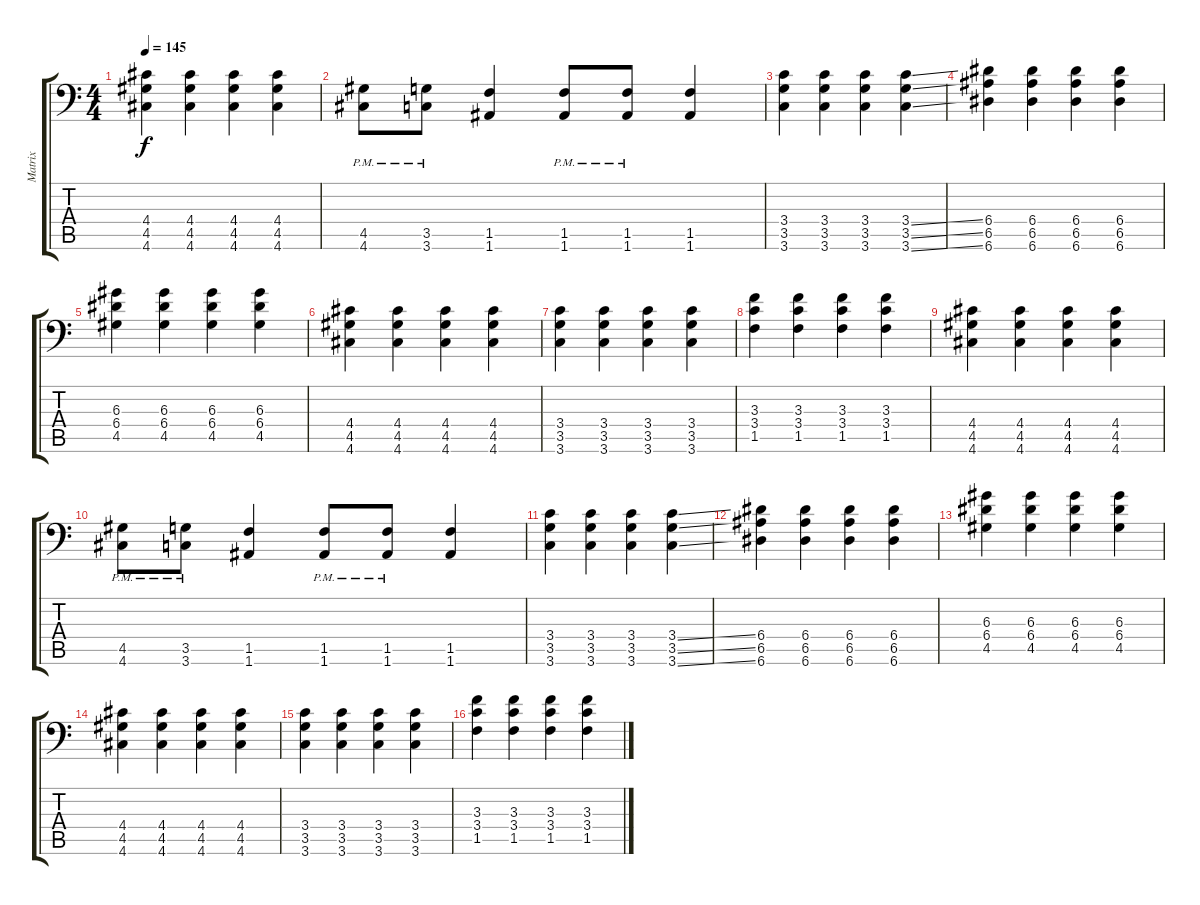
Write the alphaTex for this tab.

\track ("Matrix" "Matrix") {instrument distortionguitar}
\staff {score tabs}
\tuning (B3 Gb3 D3 A2 E2 A1) {hide}
\ts (4 4)
\tempo 145
\clef f4
\ks c
(4.4 4.5 4.6).4{dy f} (4.4 4.5 4.6).4 (4.4 4.5 4.6).4 (4.4 4.5 4.6).4 |
(4.5{pm} 4.6{pm}).8 (3.5{pm} 3.6{pm}).8 (1.5 1.6).4 (1.5{pm} 1.6{pm}).8 (1.5{pm} 1.6{pm}).8 (1.5 1.6).4 |
(3.4 3.5 3.6).4{balance 8} (3.4 3.5 3.6).4 (3.4 3.5 3.6).4 (3.4{ss} 3.5{ss} 3.6{ss}).4 |
(6.4 6.5 6.6).4 (6.4 6.5 6.6).4 (6.4 6.5 6.6).4 (6.4 6.5 6.6).4 |
(6.3 6.4 4.5).4 (6.3 6.4 4.5).4 (6.3 6.4 4.5).4 (6.3 6.4 4.5).4 |
(4.4 4.5 4.6).4 (4.4 4.5 4.6).4 (4.4 4.5 4.6).4 (4.4 4.5 4.6).4 |
(3.4 3.5 3.6).4{balance 8} (3.4 3.5 3.6).4 (3.4 3.5 3.6).4 (3.4 3.5 3.6).4 |
(3.3 3.4 1.5).4 (3.3 3.4 1.5).4 (3.3 3.4 1.5).4 (3.3 3.4 1.5).4 |
(4.4 4.5 4.6).4 (4.4 4.5 4.6).4 (4.4 4.5 4.6).4 (4.4 4.5 4.6).4 |
(4.5{pm} 4.6{pm}).8 (3.5{pm} 3.6{pm}).8 (1.5 1.6).4 (1.5{pm} 1.6{pm}).8 (1.5{pm} 1.6{pm}).8 (1.5 1.6).4 |
(3.4 3.5 3.6).4{balance 0} (3.4 3.5 3.6).4 (3.4 3.5 3.6).4 (3.4{ss} 3.5{ss} 3.6{ss}).4 |
(6.4 6.5 6.6).4 (6.4 6.5 6.6).4 (6.4 6.5 6.6).4 (6.4 6.5 6.6).4 |
(6.3 6.4 4.5).4 (6.3 6.4 4.5).4 (6.3 6.4 4.5).4 (6.3 6.4 4.5).4 |
(4.4 4.5 4.6).4 (4.4 4.5 4.6).4 (4.4 4.5 4.6).4 (4.4 4.5 4.6).4 |
(3.4 3.5 3.6).4 (3.4 3.5 3.6).4 (3.4 3.5 3.6).4 (3.4 3.5 3.6).4 |
(3.3 3.4 1.5).4 (3.3 3.4 1.5).4 (3.3 3.4 1.5).4 (3.3 3.4 1.5).4
